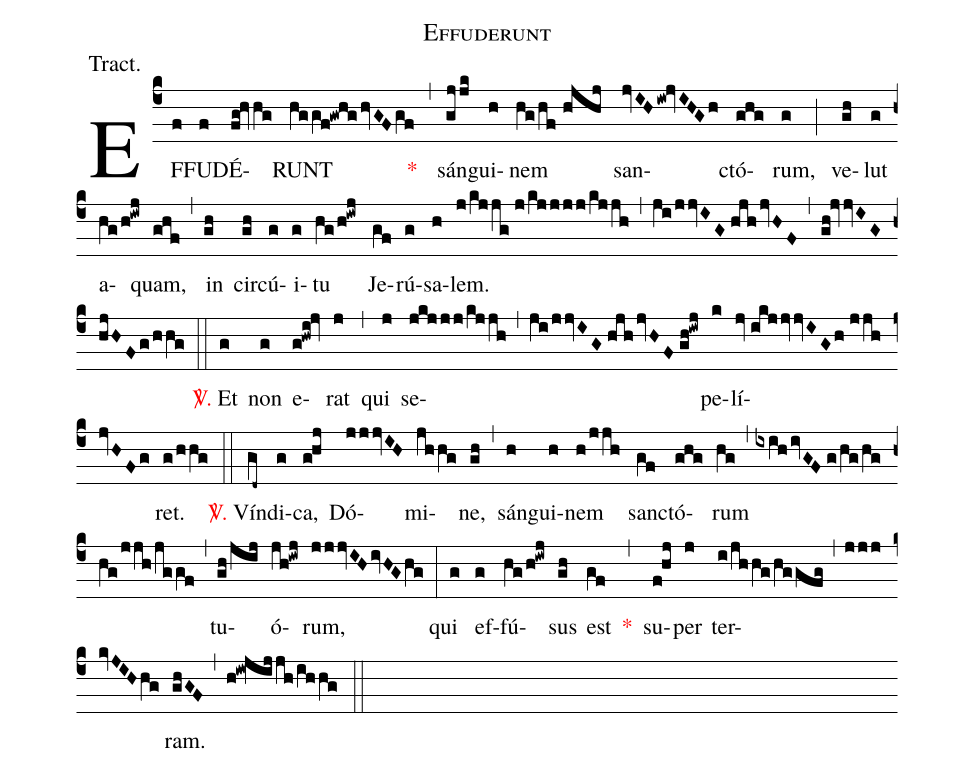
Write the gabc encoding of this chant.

name:Effuderunt;
annotation:Tract.;
mode:VIII.;
office-part:Tract;
%%
(c4) EF(f)FU(f)DÉ(fg!hvhg)RUNT(hggf!gw!h!ghvGFgf) <v>\red{*}</v>(,) sán(gjjk)gui(h)nem(hg/hf//hjhj) san(jvIHiw!jvIHGh)ctó(ghg)rum,(g) (;) ve(gh)lut(g) a(hg/h!iwj)quam,(ghf) (,) in(gh) cir(gh)cú(g)i(g)tu(hg/h!iwj) Je(gf)rú(g)sa(h)lem.(j/kjjg//j/kjjjj/kjjh) (,) (ji/jjvIG//hjh/jvHF) (,) (gh!jvjvIG//hjHFg/hhg) (::) <v>\red{\Vbar.}</v> Et(g) non(g) e(g!hwi!jv)rat(j) (,) qui(j) se(jkjjj/kjjh,ji/jjvIG//hjhjvHF//gh!iwj)pe(k)lí(jv//ikjjvjvIGh//jjhjvHFg)ret.(g/hhg) (::) <v>\red{\Vbar.}</v> Vín(gd~)di(g)ca,(g!hj) Dó(jjjvIH)mi(jhhg)ne,(gh) (,) sán(h)gui(h)nem(h/jjh) sanc(gf)tó(ghg)rum(hg) (,) (ixihivGF//g/hg/hg/hg/jjh/jggf) (,) tu(gh/jij)ó(jh!iwj)rum,(jjjvIHivHGhg) (:) qui(g) ef(g)fú(hg/h!iwj)sus(gh) est(gf) <v>\red{*}</v>(,) su(f!hj)per(j) ter(i/jhhg/hggfg,jjjkvJIHhg)ram.(ghGF) (,) (h!iw!jijjh/ihhg) (::)
